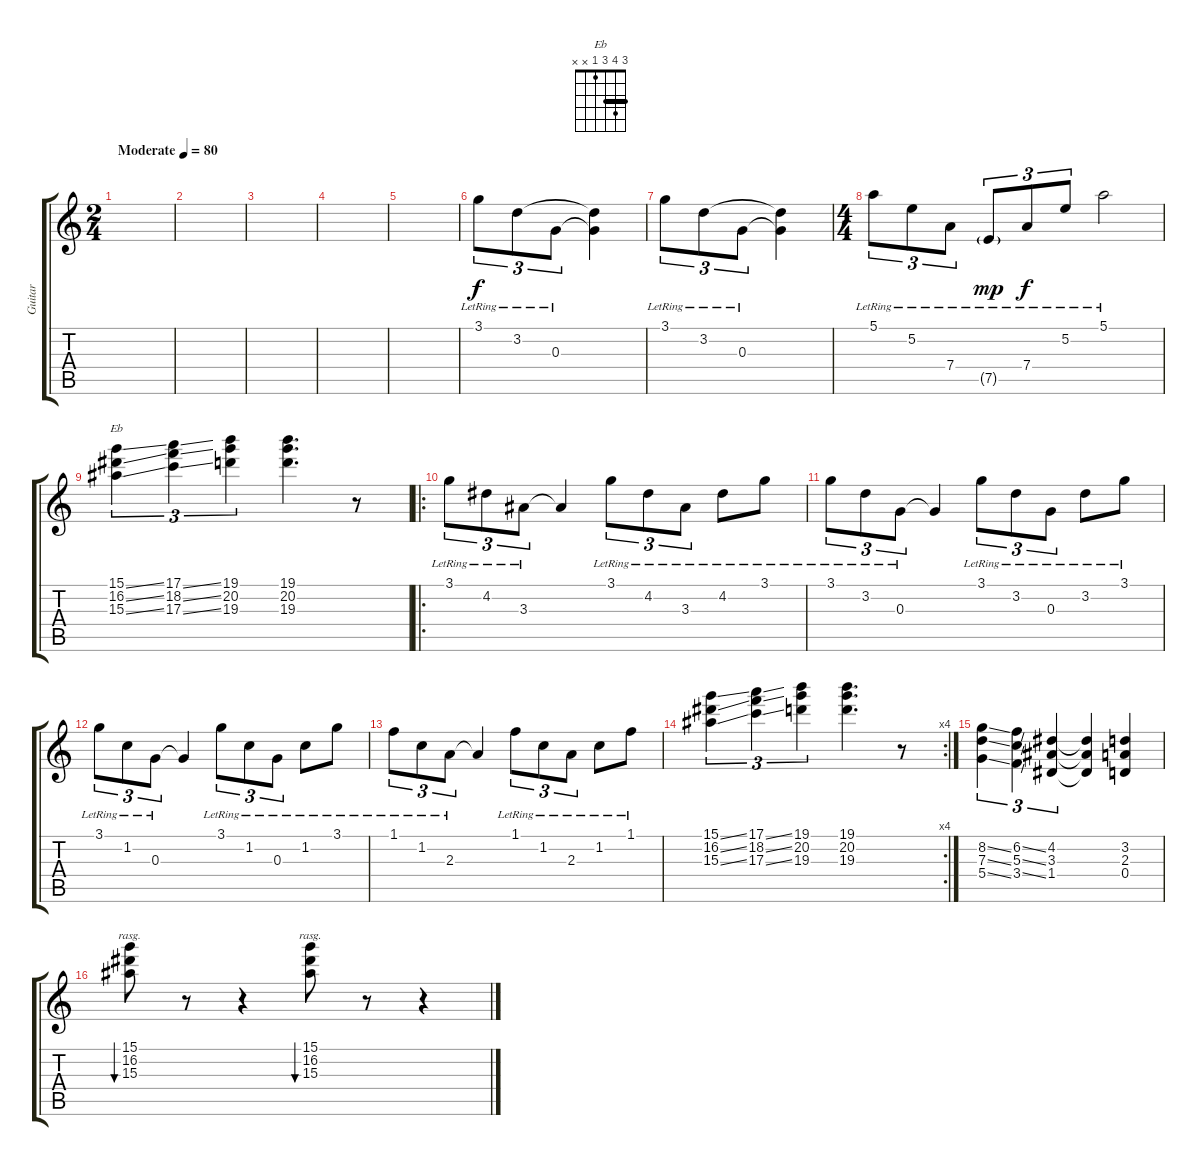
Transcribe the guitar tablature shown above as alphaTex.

\track ("Guitar" "Guitar") {instrument electricguitarjazz}
\staff {score tabs}
\tuning (E4 B3 G3 D3 A2 E2) {hide}
\chord ("Eb" 3 4 3 1 x x) {barre 3}
\ts (2 4)
\tempo (80 "Moderate")
\clef g2
\ks c
|
|
|
|
|
3.1{lr}.8{tu (3 2)} 3.2{lr}.8{tu (3 2)} 0.3{lr}.8{tu (3 2)} (3.2{t} 0.3{t}).4 |
3.1{lr}.8{tu (3 2)} 3.2{lr}.8{tu (3 2)} 0.3{lr}.8{tu (3 2)} (3.2{t} 0.3{t}).4 |
\ts (4 4)
5.1{lr}.8{tu (3 2)} 5.2{lr}.8{tu (3 2)} 7.4{lr}.8{tu (3 2)} 7.5{g lr}.8{tu (3 2) dy mp} 7.4{lr}.8{tu (3 2) dy f} 5.2{lr}.8{tu (3 2)} 5.1{lr}.2 |
(15.1{ss} 16.2{ss} 15.3{ss}).4{tu (3 2) ch "Eb"} (17.1{ss} 18.2{ss} 17.3{ss}).4{tu (3 2)} (19.1 20.2 19.3).4{tu (3 2)} (19.1 20.2 19.3).4{d} r.8 |
\ro
3.1{lr}.8{tu (3 2)} 4.2{lr}.8{tu (3 2)} 3.3{lr}.8{tu (3 2)} 3.3{t}.4 3.1{lr}.8{tu (3 2)} 4.2{lr}.8{tu (3 2)} 3.3{lr}.8{tu (3 2)} 4.2{lr}.8 3.1{lr}.8 |
3.1{lr}.8{tu (3 2)} 3.2{lr}.8{tu (3 2)} 0.3{lr}.8{tu (3 2)} 0.3{t}.4 3.1{lr}.8{tu (3 2)} 3.2{lr}.8{tu (3 2)} 0.3{lr}.8{tu (3 2)} 3.2{lr}.8 3.1{lr}.8 |
3.1{lr}.8{tu (3 2)} 1.2{lr}.8{tu (3 2)} 0.3{lr}.8{tu (3 2)} 0.3{t}.4 3.1{lr}.8{tu (3 2)} 1.2{lr}.8{tu (3 2)} 0.3{lr}.8{tu (3 2)} 1.2{lr}.8 3.1{lr}.8 |
1.1{lr}.8{tu (3 2)} 1.2{lr}.8{tu (3 2)} 2.3{lr}.8{tu (3 2)} 2.3{t}.4 1.1{lr}.8{tu (3 2)} 1.2{lr}.8{tu (3 2)} 2.3{lr}.8{tu (3 2)} 1.2{lr}.8 1.1{lr}.8 |
\rc 4
(15.1{ss} 16.2{ss} 15.3{ss}).4{tu (3 2)} (17.1{ss} 18.2{ss} 17.3{ss}).4{tu (3 2)} (19.1 20.2 19.3).4{tu (3 2)} (19.1 20.2 19.3).4{d} r.8 |
(8.2{ss} 7.3{ss} 5.4{ss}).4{tu (3 2)} (6.2{ss} 5.3{ss} 3.4{ss}).4{tu (3 2)} (4.2 3.3 1.4).4{tu (3 2)} (4.2{t} 3.3{t} 1.4{t}).4 (3.2 2.3 0.4).4 |
(15.1 16.2 15.3).8{bu 120 rasg ii} r.8 r.4 (15.1 16.2 15.3).8{bu 120 rasg ii} r.8 r.4
